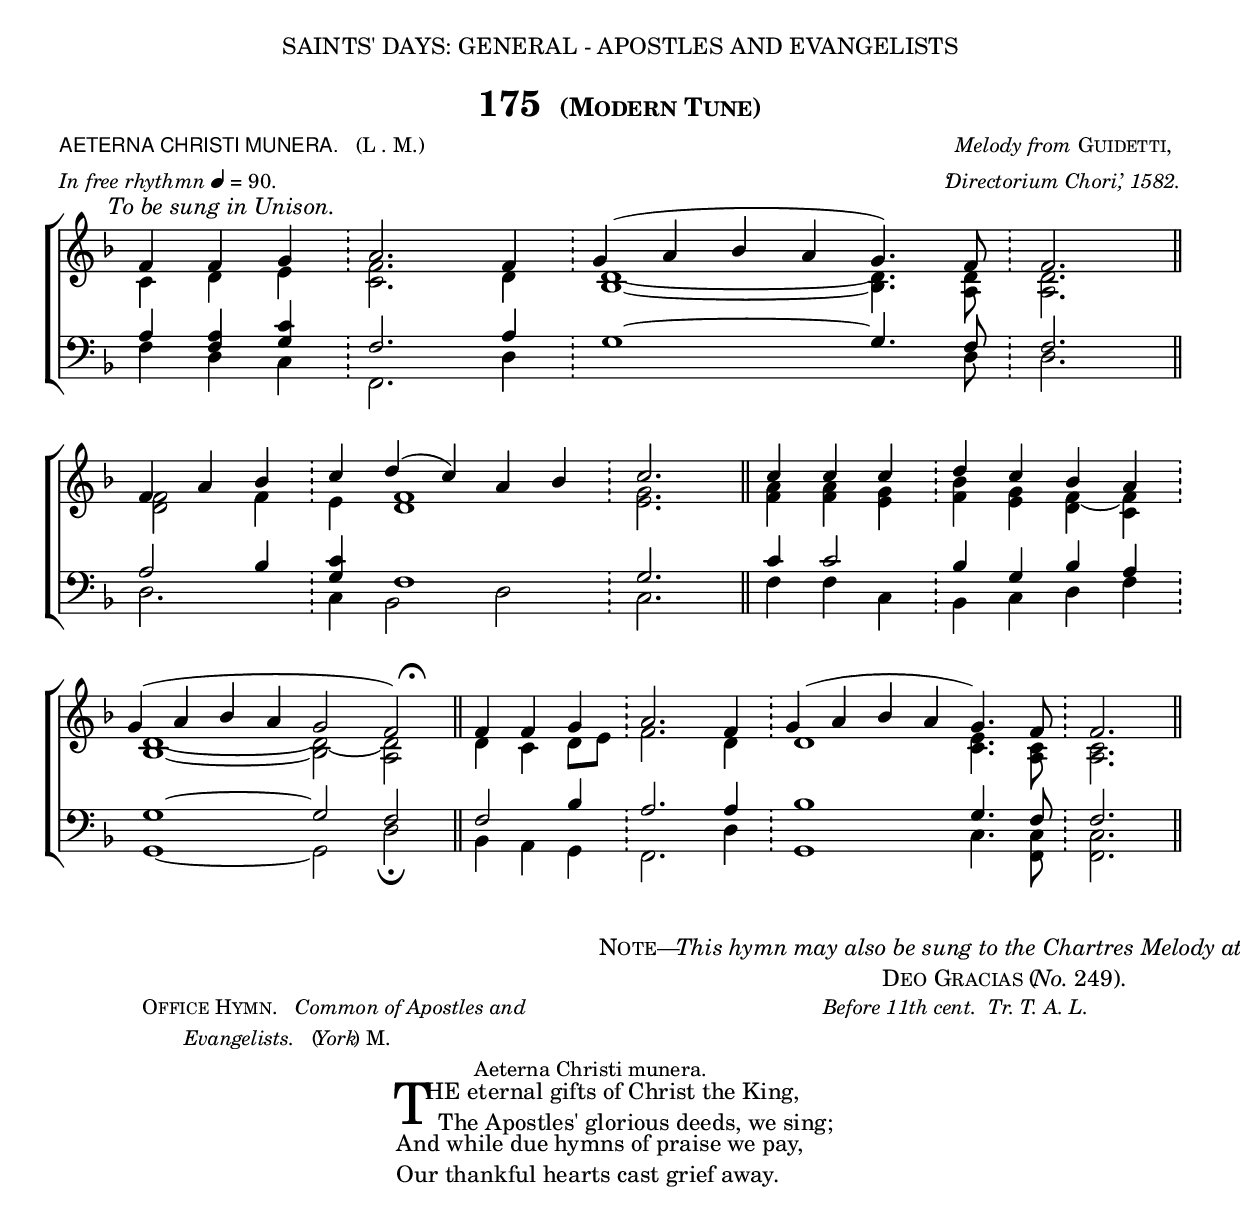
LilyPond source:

%%%% 283.png
%%%% Hymn 175 Modern Tune. Aeterna Christi Munera.  The eternal gifts of Christ the King
%%%% Rev 1.

\version "2.10"

\header {
  dedication = \markup {  \center-align { "SAINTS' DAYS: GENERAL - APOSTLES AND EVANGELISTS"
	\hspace #0.1 }}	
	
  title = \markup { "175 " \large \smallCaps "(Modern Tune)" }    
  
  meter = \markup { \small { \column {  
	                                \line { \sans { \smallCaps "AETERNA CHRISTI MUNERA."} \hspace #1 \roman {"(L . M.)"}}
		                        \line { \italic {In free rhythmn} \general-align #Y #DOWN \note #"4" #0.5 = 90. } }
  	}}	
	

%%% In the composer name, \teeny is used because Lilypond's \smallcaps does not handle accented letters	
 
  arranger = \markup { \small  { \center-align { \line {\italic "Melody from" \smallCaps "Guidetti," }  
	  					 \line { "‘" \hspace #-1 \italic "Directorium Chori," \hspace #-1 "’"  \italic "1582." }
  	}}}
	 
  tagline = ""
}


%%%%%%%%%%%%%%%%%%%%%%%%%%% Macros

%%% raise tie a little to clear of other notes.

tieraise = \once \override Tie #'extra-offset = #'(0.0 . 1.0) 

%%% push a note slightly to the right	      
	      
push = \once \override NoteColumn #'force-hshift = #0.4

%%% same as above but uses X-offset. When two notes are stacked in one notecolumn and both need to be moved, force-hshift 
%%% does not work for both, so X-offset must be used for one of the two notes to be moved.

pushb = \once \override NoteHead #'X-offset = #0.8 

%% Used to pull an upstem note left. Used when a slurred note pair straddles a longer note below and when notecolumn force-hshift does not work 
topstraddle = { \once \override Score.SeparationItem #'padding = #2
              \once \override NoteHead #'X-offset = #-1.5 
              \once \override Stem #'X-offset = #-0.2 }	      


%%%%%%%%%%%%%%%%%%%%%%%%%%% End of macro definitions

%%% SATB voices

global = {
  \key f \major
  \set Staff.midiInstrument = "church organ"
}

soprano = \relative c' { 
  \once \override TextScript #'padding = #1	
   f4 ^\markup { \hspace #-3 \italic "To be sung in Unison." }  f g \bar "dashed" a2. f4 \bar "dashed" 
      \once\override Slur  #'control-points = #'((2 . 3.0 ) (6 . 4.5 ) ( 26 . 4.5 ) (28 . 3.0 ))   
      g( a bes a g4.) f8 \bar "dashed" f2. \bar "||" \break
      
  f4 a bes \bar "dashed" c d( c) a bes \bar "dashed" c2. \bar "||" c4 c c \bar "dashed" d c bes a \bar "dashed" \break
  
  \once\override Slur  #'control-points = #'((0 . 3.0 ) (4 . 4.5 ) ( 22 . 4.5 ) (24 . 3.0 ))   
      \topstraddle g( a bes a g2  \once \override Script #'extra-offset = #'( 2.0 . 0.0 ) f) ^\fermata \bar "||" f4 f g \bar "dashed" a2. f4 \bar "dashed" 
      \once\override Slur  #'control-points = #'((2 . 3.0 ) (6 . 4.5 ) ( 14 . 4.5 ) (18 . 3.0 )) 
      g( a bes a g4.) f8 \bar "dashed" f2. \bar "dashed"

} 
   
alto = \relative c' {  
  c4 d e \bar "dashed" <c f>2. d4 \bar "dashed" \push <bes ~  d ~>1 <bes d>4. <a d>8 \bar "dashed" <a d>2. \bar "||"
  
  <d f>2 f4 \bar "dashed" e \push <d f>1 \bar "dashed" <e g>2. \bar "||" <f a>4 <f a> <e g> \bar "dashed" <f bes> <e g> <d f ~> <c f> \bar "dashed"
  
  <bes ~ d ~>1 <bes d ~>2 <a d> \bar "||" d4 c d8[ e] \bar "dashed" f2. d4 \bar "dashed" \push d1 <c e>4. <a c>8 \bar "dashed" <a c>2. \bar "||"
}

tenor = \relative c {\clef bass 
  a'4 <f a> <g c> \bar "dashed" f2. a4 \bar "dashed" \pushb \tieraise g1 ~ g4. f8 \bar "dashed" f2. \bar "||"
  
  a2 bes4 \bar "dashed" <g c>4 \pushb f1 \bar "dashed" g2. \bar "||" c4 c2 \bar "dashed" bes4 g bes a \bar "dashed" 
  
  \tieraise g1 ~ g2 f2 \bar "||" f bes4 \bar "||" a2. a4 \bar "||" \push bes1 g4. f8 \bar "dashed" f2. \bar "||"
}

bass = \relative c {\clef bass 
  f4 d c \bar "dashed" f,2. d'4 \bar "dashed" s1 s4. d8 \bar "dashed" d2. \bar "||"
  
  d2. \bar "dashed" c4 bes2 d2 \bar "dashed" c2. \bar "||" f4 f4 c4 \bar "dashed" bes4 c d f \bar "dashed"
  
  g,1 ~ g2 d' _\fermata \bar "||" bes4 a g \bar "dashed" f2. d'4 \bar "dashed" \pushb g,1 c4. < f, c'>8 \bar "dashed" < f c' >2. \bar "||"
}

	

#(ly:set-option 'point-and-click #f)

\paper {
  #(set-paper-size "a4")
%  annotate-spacing = ##t
  print-page-number = ##f
  ragged-last-bottom = ##t
  ragged-bottom = ##t
}

\book{

%%% Score block	

\score{
\new ChoirStaff	
<<
	\context Staff = upper << 
	\context Voice = sopranos { \voiceOne \global \soprano }
	\context Voice = altos    { \voiceTwo \global \alto }
	                      >>		      
	\context Staff = lower <<
	\context Voice = tenors { \voiceOne \global \tenor }
	\context Voice = basses { \voiceTwo \global \bass }
			        >>
>>
\layout {
		indent=0
		\context { \Score timing = ##f }
		\context { \Score \remove "Bar_number_engraver" }
		\context { \Staff \remove "Time_signature_engraver" }
		\context { \Score \remove "Mark_engraver"  }
                \context { \Staff \consists "Mark_engraver"  }
	} %% close layout

\midi { \context { \Score tempoWholesPerMinute = #(ly:make-moment 90 4) }}      
  
	
} %%% Score bracket


%%% Hymn Note 

\markup { \hspace #52 \center-align { 
	\line { \smallCaps "Note" \hspace #-1.2 ".—" \hspace #-1 \italic "This hymn may also be sung to the Chartres Melody at Hymn" "159" \italic "or to" }
	\line { \smallCaps "Deo Gracias" "(" \hspace #-1 \italic "No." "249)." }
}}

\markup { "                 " } %%% force blank space

%%% Lyric titles and attributions

\markup { \hspace #8 \small {  \column { \line {\smallCaps  "Office Hymn."  \italic "  Common of Apostles and"  \hspace #28 \italic "Before 11th cent.  Tr. T. A. L." }    
	\line { \hspace #4 \italic "Evangelists.  " "(" \hspace #-1 \italic "York" \hspace #-1 ")" "M." } 
	\line { \hspace #32 "Aeterna Christi munera." }
}}}


%%% Lyrics

\markup { \hspace #30 %%add space as necc. to center the column
          \column { %% super column of everything
	              \column { %%verse 1 is a column of 2 lines  
	                  \line { \hspace #2.2 \column { \lower #2.4 \fontsize #8 "T" }   %%Drop Cap goes here
				  \hspace #-1.2    %% adjust this if other letters are too far from Drop Cap
				  \column  { \raise #0.0 "HE eternal gifts of Christ the King,"
			                                 "  The Apostles' glorious deeds, we sing;" } }          
	                  \line {  \hspace #2.5  %%adjust hspace until this line left edge is flush with Drop Cap
				   \lower  #1.56  %%adjust this until the line spacing looks right
				   \column {   
					   "And while due hymns of praise we pay,"
					   "Our thankful hearts cast grief away."
			  		}}
		      } %%end verse 1
	  } %%% end super column
}



%%fake score block to occupy space and force a pagebreak.  Can't think of a better way of doing this.
\score{
	{s4 }
\header { breakbefore = ##f piece = ##f opus = ##f tagline = ##f }
\layout{	
	\context { \Staff
		\remove Time_signature_engraver
		\remove Key_engraver
		\remove Clef_engraver
		\remove Staff_symbol_engraver
}}}

%%% Second page
%%% Continuation of lyrics

\markup { \hspace #30 %%add space as necc. to center the column
          \column { %% super column of everything
		  	\hspace #1  % adds vertical spacing between verses  
           		\line { "2  "
			   \column {	     
				  "The Church in these her princes boasts,"
				  "These victor chiefs of warrior hosts;"
				  "The soldiers of the heavenly hall,"
				  "The lights that rose on earth for all."
				  "           " %%% adds vertical spacing between verses
			}}
			   \line { "3  "
			   \column {	     
				  "'Twas thus the yearning faith of Saints,"
				  "The unconquered hope that never faints,"
				  "The love of Christ that knows not shame,"
				  "The prince of this world overcame."
				  "           " %%% adds vertical spacing between verses
			}} 
			  \line { "4  "
			   \column {	     
				  "In these the Father's glory shone;"
				  "In these the will of God the Son;"
				  "In these exults the Holy Ghost;"
				  "Through these rejoice the heavenly host."
				  "           " %%% adds vertical spacing between verses
			}}
			\line { "5. "
				\column {	     
				  "Redeemer, hear us of thy love,"
				  "That, with this glorious band above,"
				  "Hereafter, of thine endless grace,"
				  "Thy servants also may have place.     Amen"
     			}}

	  }
} %%% lyric markup bracket


%% Amen score block

\score{

  \new ChoirStaff
   <<
        \context Staff = upper \with { fontSize = #-3  \override StaffSymbol #'staff-space = #(magstep -2) }  
	                      << 
	\context Voice = "sopranos" { \relative c' { \clef treble \global \voiceOne f2( g f e f) f1 \bar "||" }}
	                              
	\context Voice = "altos"    { \relative c' { \clef treble \global \voiceTwo d1 c1. c1 \bar "||" }}
	                      >>
			  
	\context Lyrics \lyricsto "sopranos" {\set ignoreMelismata = ##t \override LyricText #'font-size = #-1  A - - - - men. }
	
	\context Staff = lower \with { fontSize = #-3  \override StaffSymbol #'staff-space = #(magstep -2) }  
	                       << 
	\context Voice = "tenors" { \relative c { \clef bass \global \voiceThree a'2 bes a g a a1 \bar "||" }}
	\context Voice = "basses" { \relative c { \clef bass \global \voiceFour  d2 g, a c f, f1 \bar "||" }}
			        >> 
  >>			      
\header { breakbefore = ##f piece = " " opus = " " }

\layout { 
      \context { \Score timing = ##f }
	ragged-right = ##t
	indent = 14\cm
	\context { \Staff \remove Time_signature_engraver }

       } %% close layout

       
%%% Amen Midi

\midi { \context { \Score tempoWholesPerMinute = #(ly:make-moment 90 4) }}

}

} %%% book bracket
